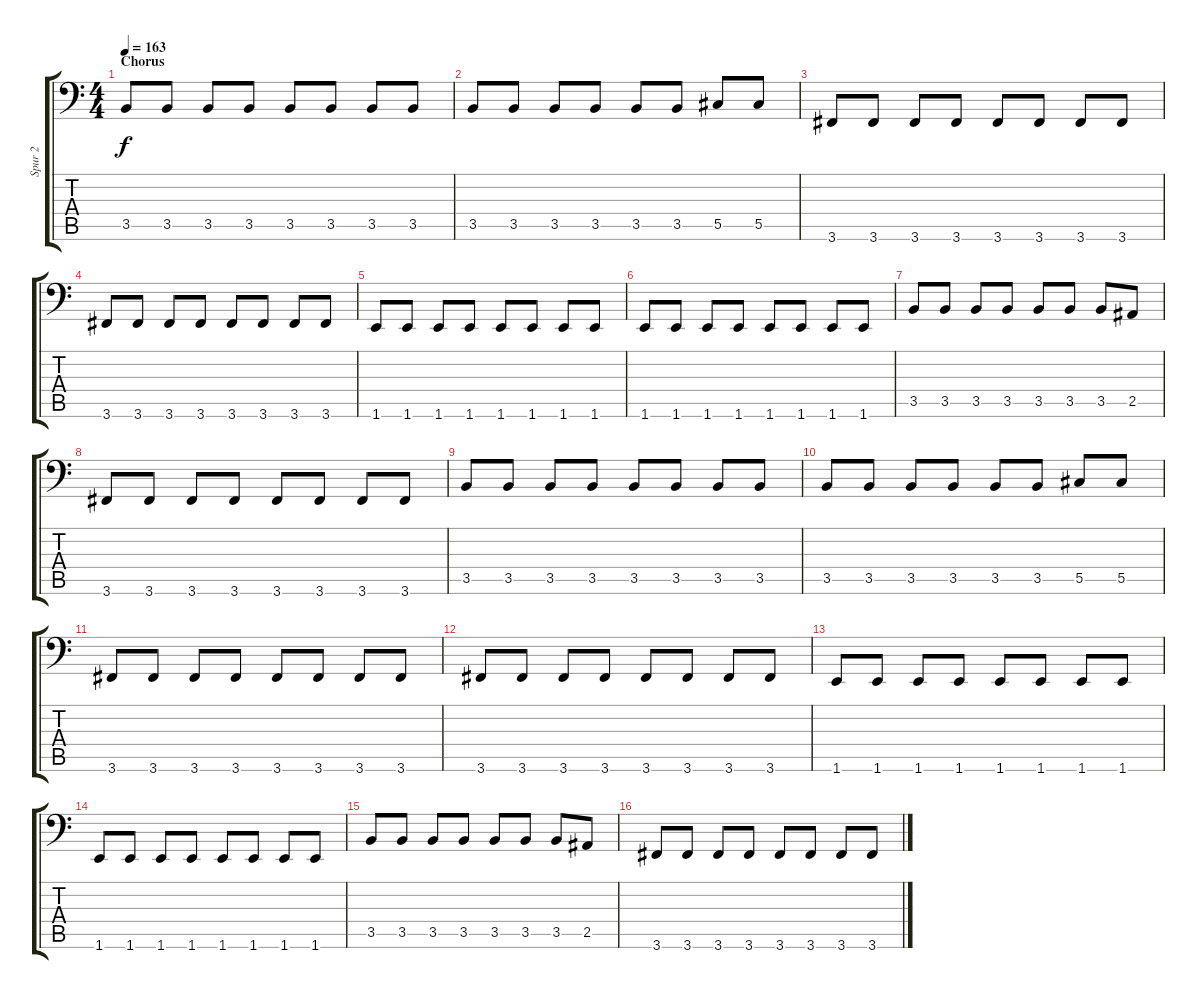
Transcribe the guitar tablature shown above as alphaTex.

\track ("Spur 2" "Spur 2") {instrument electricbasspick}
\staff {score tabs}
\tuning (Eb3 Bb2 Gb2 Db2 Ab1 Eb1) {hide}
\ts (4 4)
\section ("" "Chorus")
\tempo 163
\clef f4
\ks c
3.5.8{dy f} 3.5.8 3.5.8 3.5.8 3.5.8 3.5.8 3.5.8 3.5.8 |
3.5.8 3.5.8 3.5.8 3.5.8 3.5.8 3.5.8 5.5.8 5.5.8 |
3.6.8 3.6.8 3.6.8 3.6.8 3.6.8 3.6.8 3.6.8 3.6.8 |
3.6.8 3.6.8 3.6.8 3.6.8 3.6.8 3.6.8 3.6.8 3.6.8 |
1.6.8 1.6.8 1.6.8 1.6.8 1.6.8 1.6.8 1.6.8 1.6.8 |
1.6.8 1.6.8 1.6.8 1.6.8 1.6.8 1.6.8 1.6.8 1.6.8 |
3.5.8 3.5.8 3.5.8 3.5.8 3.5.8 3.5.8 3.5.8 2.5.8 |
3.6.8 3.6.8 3.6.8 3.6.8 3.6.8 3.6.8 3.6.8 3.6.8 |
3.5.8 3.5.8 3.5.8 3.5.8 3.5.8 3.5.8 3.5.8 3.5.8 |
3.5.8 3.5.8 3.5.8 3.5.8 3.5.8 3.5.8 5.5.8 5.5.8 |
3.6.8 3.6.8 3.6.8 3.6.8 3.6.8 3.6.8 3.6.8 3.6.8 |
3.6.8 3.6.8 3.6.8 3.6.8 3.6.8 3.6.8 3.6.8 3.6.8 |
1.6.8 1.6.8 1.6.8 1.6.8 1.6.8 1.6.8 1.6.8 1.6.8 |
1.6.8 1.6.8 1.6.8 1.6.8 1.6.8 1.6.8 1.6.8 1.6.8 |
3.5.8 3.5.8 3.5.8 3.5.8 3.5.8 3.5.8 3.5.8 2.5.8 |
3.6.8 3.6.8 3.6.8 3.6.8 3.6.8 3.6.8 3.6.8 3.6.8
